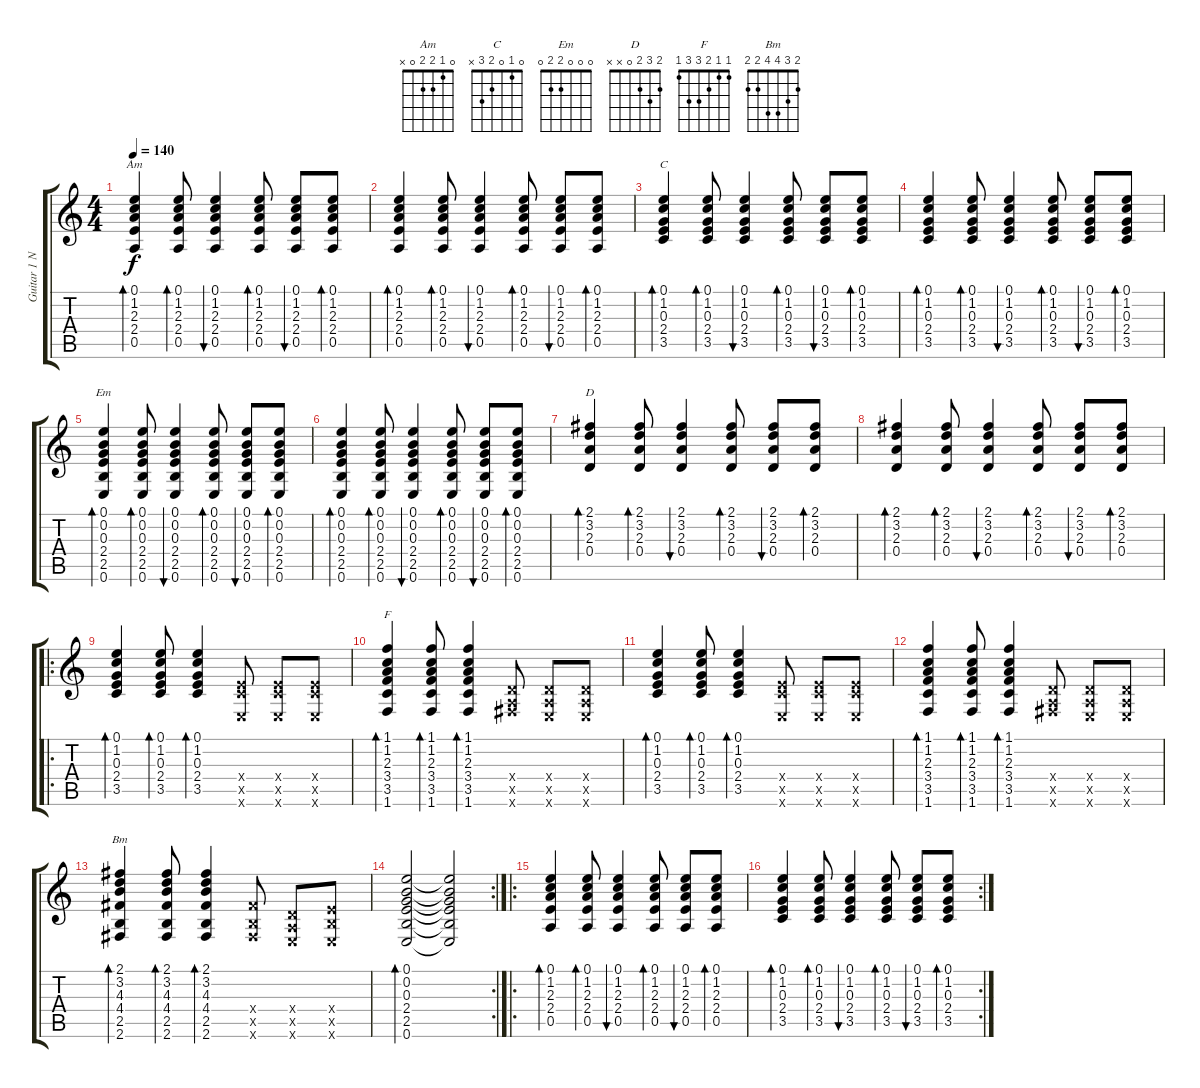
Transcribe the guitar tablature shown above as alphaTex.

\track ("Guitar 1 Nitay" "Guitar 1 N") {instrument acousticguitarsteel}
\staff {score tabs}
\tuning (E4 B3 G3 D3 A2 E2) {hide}
\chord ("Am" 0 1 2 2 0 x)
\chord ("C" 0 1 0 2 3 x)
\chord ("Em" 0 0 0 2 2 0)
\chord ("D" 2 3 2 0 x x)
\chord ("F" 1 1 2 3 3 1)
\chord ("Bm" 2 3 4 4 2 2)
\ts (4 4)
\tempo 140
\clef g2
\ks c
(0.1 1.2 2.3 2.4 0.5).4{bd 30 ch "Am" dy f} (0.1 1.2 2.3 2.4 0.5).8{bd 30} (0.1 1.2 2.3 2.4 0.5).4{bu 30} (0.1 1.2 2.3 2.4 0.5).8{bd 30} (0.1 1.2 2.3 2.4 0.5).8{bu 30} (0.1 1.2 2.3 2.4 0.5).8{bd 30} |
(0.1 1.2 2.3 2.4 0.5).4{bd 30} (0.1 1.2 2.3 2.4 0.5).8{bd 30} (0.1 1.2 2.3 2.4 0.5).4{bu 30} (0.1 1.2 2.3 2.4 0.5).8{bd 30} (0.1 1.2 2.3 2.4 0.5).8{bu 30} (0.1 1.2 2.3 2.4 0.5).8{bd 30} |
(0.1 1.2 0.3 2.4 3.5).4{bd 30 ch "C"} (0.1 1.2 0.3 2.4 3.5).8{bd 30} (0.1 1.2 0.3 2.4 3.5).4{bu 30} (0.1 1.2 0.3 2.4 3.5).8{bd 30} (0.1 1.2 0.3 2.4 3.5).8{bu 30} (0.1 1.2 0.3 2.4 3.5).8{bd 30} |
(0.1 1.2 0.3 2.4 3.5).4{bd 30} (0.1 1.2 0.3 2.4 3.5).8{bd 30} (0.1 1.2 0.3 2.4 3.5).4{bu 30} (0.1 1.2 0.3 2.4 3.5).8{bd 30} (0.1 1.2 0.3 2.4 3.5).8{bu 30} (0.1 1.2 0.3 2.4 3.5).8{bd 30} |
(0.1 0.2 0.3 2.4 2.5 0.6).4{bd 30 ch "Em"} (0.1 0.2 0.3 2.4 2.5 0.6).8{bd 30} (0.1 0.2 0.3 2.4 2.5 0.6).4{bu 30} (0.1 0.2 0.3 2.4 2.5 0.6).8{bd 30} (0.1 0.2 0.3 2.4 2.5 0.6).8{bu 30} (0.1 0.2 0.3 2.4 2.5 0.6).8{bd 30} |
(0.1 0.2 0.3 2.4 2.5 0.6).4{bd 30} (0.1 0.2 0.3 2.4 2.5 0.6).8{bd 30} (0.1 0.2 0.3 2.4 2.5 0.6).4{bu 30} (0.1 0.2 0.3 2.4 2.5 0.6).8{bd 30} (0.1 0.2 0.3 2.4 2.5 0.6).8{bu 30} (0.1 0.2 0.3 2.4 2.5 0.6).8{bd 30} |
(2.1 3.2 2.3 0.4).4{bd 30 ch "D"} (2.1 3.2 2.3 0.4).8{bd 30} (2.1 3.2 2.3 0.4).4{bu 30} (2.1 3.2 2.3 0.4).8{bd 30} (2.1 3.2 2.3 0.4).8{bu 30} (2.1 3.2 2.3 0.4).8{bd 30} |
(2.1 3.2 2.3 0.4).4{bd 30} (2.1 3.2 2.3 0.4).8{bd 30} (2.1 3.2 2.3 0.4).4{bu 30} (2.1 3.2 2.3 0.4).8{bd 30} (2.1 3.2 2.3 0.4).8{bu 30} (2.1 3.2 2.3 0.4).8{bd 30} |
\ro
(0.1 1.2 0.3 2.4 3.5).4{bd 30} (0.1 1.2 0.3 2.4 3.5).8{bd 30} (0.1 1.2 0.3 2.4 3.5).4{bd 30} (2.4{x} 3.5{x} 0.6{x}).8 (2.4{x} 3.5{x} 0.6{x}).8 (2.4{x} 3.5{x} 0.6{x}).8 |
(1.1 1.2 2.3 3.4 3.5 1.6).4{bd 30 ch "F"} (1.1 1.2 2.3 3.4 3.5 1.6).8{bd 30} (1.1 1.2 2.3 3.4 3.5 1.6).4{bd 30} (0.4{x} 0.5{x} 2.6{x}).8 (0.4{x} 0.5{x} 0.6{x}).8 (0.4{x} 0.5{x} 0.6{x}).8 |
(0.1 1.2 0.3 2.4 3.5).4{bd 30} (0.1 1.2 0.3 2.4 3.5).8{bd 30} (0.1 1.2 0.3 2.4 3.5).4{bd 30} (2.4{x} 3.5{x} 0.6{x}).8 (2.4{x} 3.5{x} 0.6{x}).8 (2.4{x} 3.5{x} 0.6{x}).8 |
(1.1 1.2 2.3 3.4 3.5 1.6).4{bd 30} (1.1 1.2 2.3 3.4 3.5 1.6).8{bd 30} (1.1 1.2 2.3 3.4 3.5 1.6).4{bd 30} (0.4{x} 0.5{x} 2.6{x}).8 (0.4{x} 0.5{x} 0.6{x}).8 (0.4{x} 0.5{x} 0.6{x}).8 |
(2.1 3.2 4.3 4.4 2.5 2.6).4{bd 30 ch "Bm"} (2.1 3.2 4.3 4.4 2.5 2.6).8{bd 30} (2.1 3.2 4.3 4.4 2.5 2.6).4{bd 30} (4.4{x} 2.5{x} 2.6{x}).8 (0.4{x} 0.5{x} 0.6{x}).8 (2.4{x} 2.5{x} 0.6{x}).8 |
\rc 2
(0.1 0.2 0.3 2.4 2.5 0.6).2{bd 240} (0.1{t} 0.2{t} 0.3{t} 2.4{t} 2.5{t} 0.6{t}).2 |
\ro
(0.1 1.2 2.3 2.4 0.5).4{bd 30} (0.1 1.2 2.3 2.4 0.5).8{bd 30} (0.1 1.2 2.3 2.4 0.5).4{bu 30} (0.1 1.2 2.3 2.4 0.5).8{bd 30} (0.1 1.2 2.3 2.4 0.5).8{bu 30} (0.1 1.2 2.3 2.4 0.5).8{bd 30} |
\rc 2
(0.1 1.2 0.3 2.4 3.5).4{bd 30} (0.1 1.2 0.3 2.4 3.5).8{bd 30} (0.1 1.2 0.3 2.4 3.5).4{bu 30} (0.1 1.2 0.3 2.4 3.5).8{bd 30} (0.1 1.2 0.3 2.4 3.5).8{bu 30} (0.1 1.2 0.3 2.4 3.5).8{bd 30}
